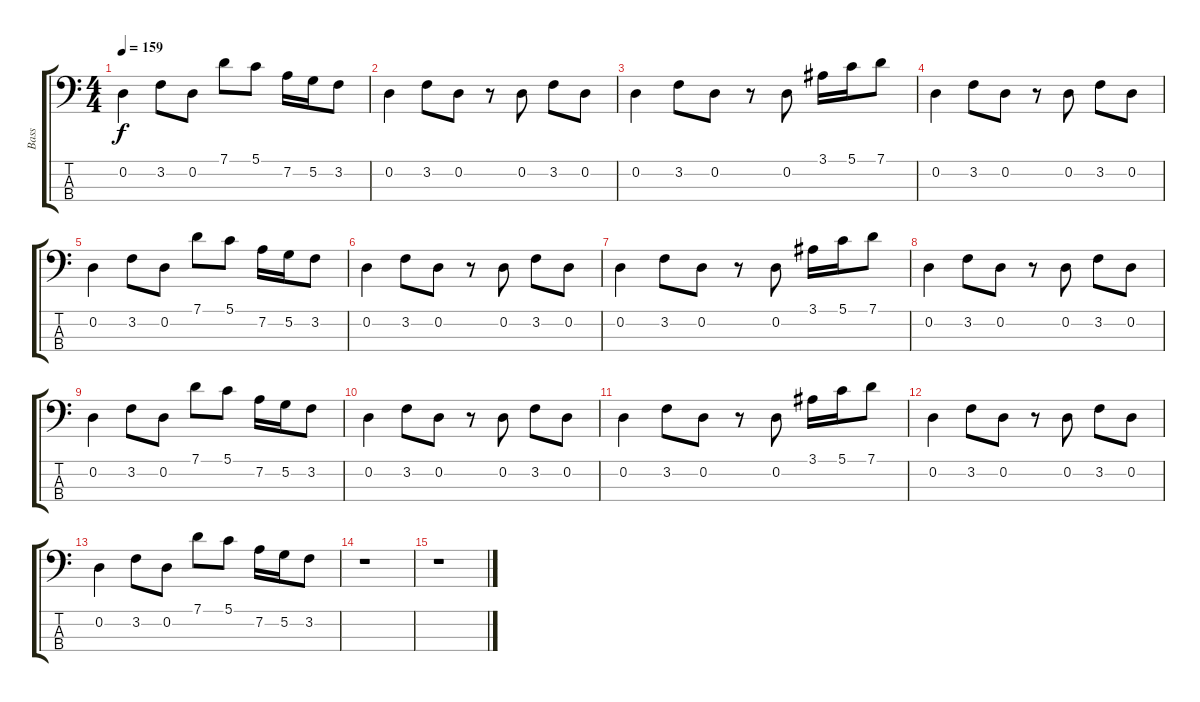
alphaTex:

\track ("Bass" "Bass") {instrument electricbassfinger}
\staff {score tabs}
\tuning (G2 D2 A1 E1) {hide}
\ts (4 4)
\tempo 159
\clef f4
\ks c
0.2.4{dy f} 3.2.8 0.2.8 7.1.8 5.1.8 7.2.16 5.2.16 3.2.8 |
0.2.4 3.2.8 0.2.8 r.8 0.2.8 3.2.8 0.2.8 |
0.2.4 3.2.8 0.2.8 r.8 0.2.8 3.1.16 5.1.16 7.1.8 |
0.2.4 3.2.8 0.2.8 r.8 0.2.8 3.2.8 0.2.8 |
0.2.4 3.2.8 0.2.8 7.1.8 5.1.8 7.2.16 5.2.16 3.2.8 |
0.2.4 3.2.8 0.2.8 r.8 0.2.8 3.2.8 0.2.8 |
0.2.4 3.2.8 0.2.8 r.8 0.2.8 3.1.16 5.1.16 7.1.8 |
0.2.4 3.2.8 0.2.8 r.8 0.2.8 3.2.8 0.2.8 |
0.2.4 3.2.8 0.2.8 7.1.8 5.1.8 7.2.16 5.2.16 3.2.8 |
0.2.4 3.2.8 0.2.8 r.8 0.2.8 3.2.8 0.2.8 |
0.2.4 3.2.8 0.2.8 r.8 0.2.8 3.1.16 5.1.16 7.1.8 |
0.2.4 3.2.8 0.2.8 r.8 0.2.8 3.2.8 0.2.8 |
0.2.4 3.2.8 0.2.8 7.1.8 5.1.8 7.2.16 5.2.16 3.2.8 |
r.1 |
r.1
